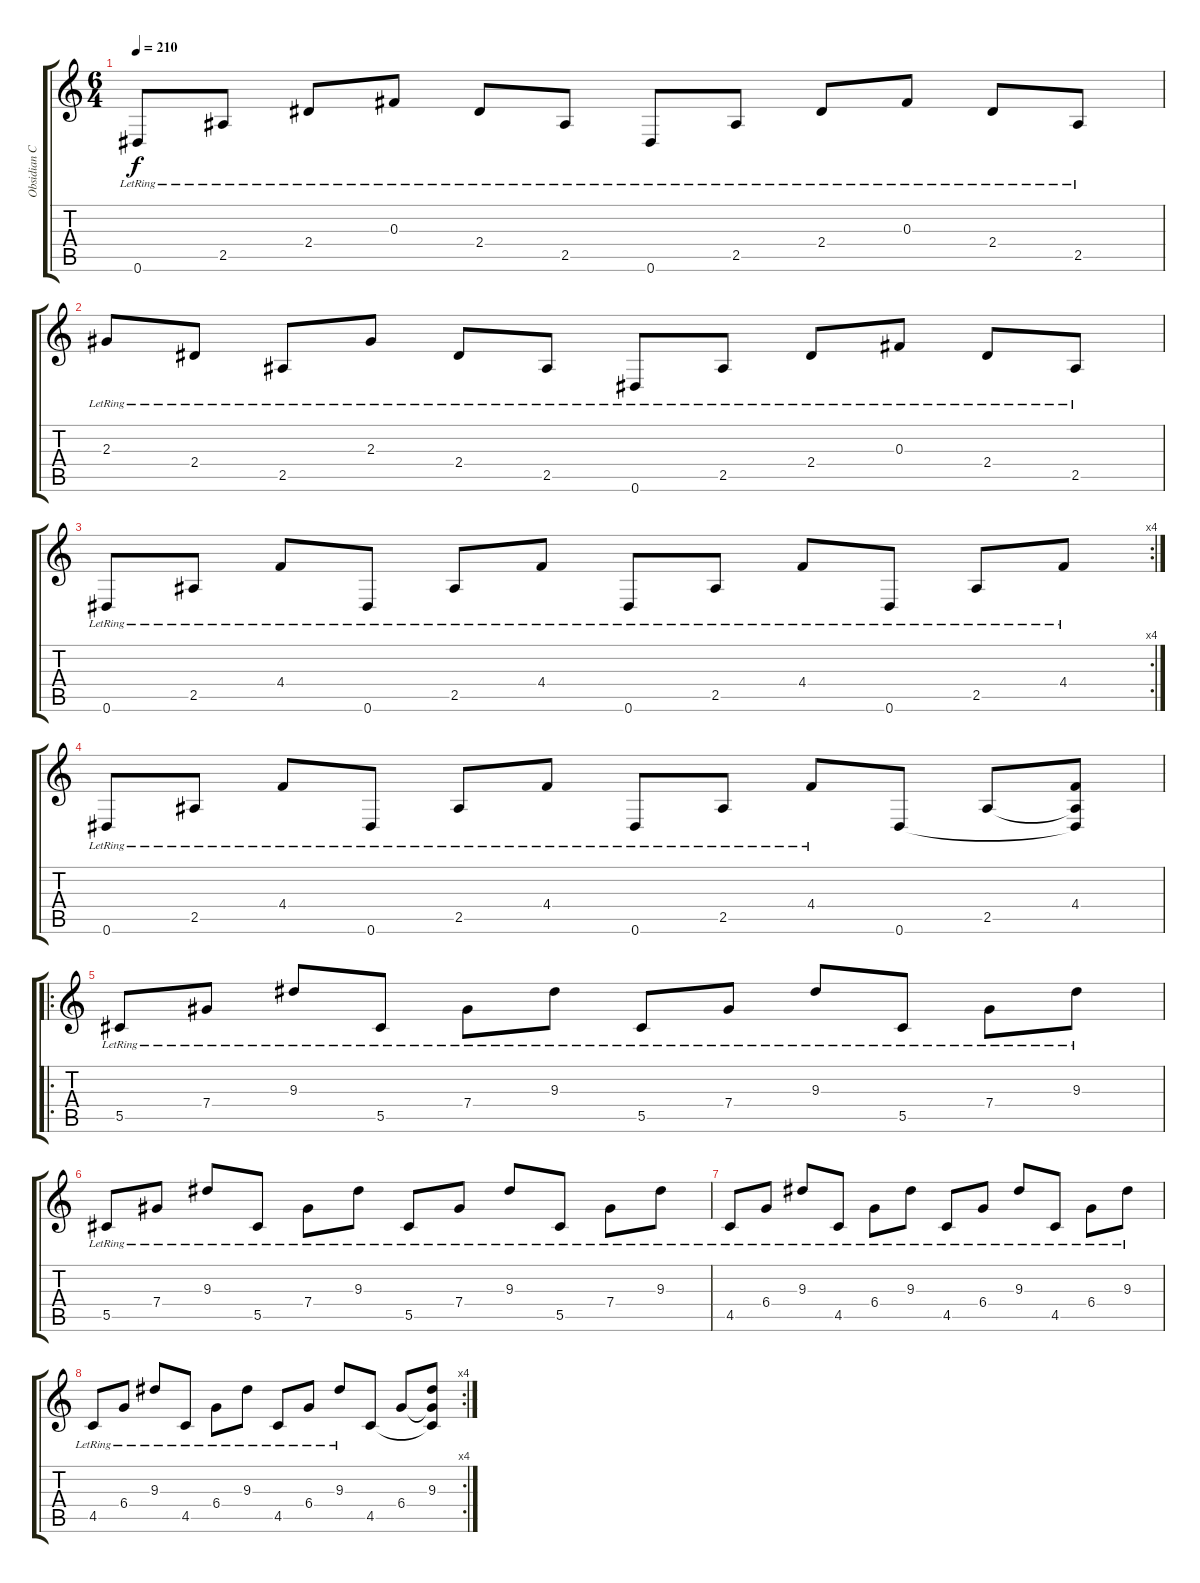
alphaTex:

\track ("Obsidian C" "Obsidian C") {instrument distortionguitar}
\staff {score tabs}
\tuning (Eb4 Bb3 Gb3 Db3 Ab2 Eb2) {hide}
\ts (6 4)
\tempo 210
\clef g2
\ks c
0.6{lr}.8{dy f} 2.5{lr}.8 2.4{lr}.8 0.3{lr}.8 2.4{lr}.8 2.5{lr}.8 0.6{lr}.8 2.5{lr}.8 2.4{lr}.8 0.3{lr}.8 2.4{lr}.8 2.5{lr}.8 |
2.3{lr}.8 2.4{lr}.8 2.5{lr}.8 2.3{lr}.8 2.4{lr}.8 2.5{lr}.8 0.6{lr}.8 2.5{lr}.8 2.4{lr}.8 0.3{lr}.8 2.4{lr}.8 2.5{lr}.8 |
\rc 4
0.6{lr}.8 2.5{lr}.8 4.4{lr}.8 0.6{lr}.8 2.5{lr}.8 4.4{lr}.8 0.6{lr}.8 2.5{lr}.8 4.4{lr}.8 0.6{lr}.8 2.5{lr}.8 4.4{lr}.8 |
0.6{lr}.8 2.5{lr}.8 4.4{lr}.8 0.6{lr}.8 2.5{lr}.8 4.4{lr}.8 0.6{lr}.8 2.5{lr}.8 4.4{lr}.8 0.6.8 2.5.8 (4.4 2.5{t} 0.6{t}).8 |
\ro
5.5{lr}.8 7.4{lr}.8 9.3{lr}.8 5.5{lr}.8 7.4{lr}.8 9.3{lr}.8 5.5{lr}.8 7.4{lr}.8 9.3{lr}.8 5.5{lr}.8 7.4{lr}.8 9.3{lr}.8 |
5.5{lr}.8 7.4{lr}.8 9.3{lr}.8 5.5{lr}.8 7.4{lr}.8 9.3{lr}.8 5.5{lr}.8 7.4{lr}.8 9.3{lr}.8 5.5{lr}.8 7.4{lr}.8 9.3{lr}.8 |
4.5{lr}.8 6.4{lr}.8 9.3{lr}.8 4.5{lr}.8 6.4{lr}.8 9.3{lr}.8 4.5{lr}.8 6.4{lr}.8 9.3{lr}.8 4.5{lr}.8 6.4{lr}.8 9.3{lr}.8 |
\rc 4
4.5{lr}.8 6.4{lr}.8 9.3{lr}.8 4.5{lr}.8 6.4{lr}.8 9.3{lr}.8 4.5{lr}.8 6.4{lr}.8 9.3{lr}.8 4.5.8 6.4.8 (9.3 6.4{t} 4.5{t}).8
